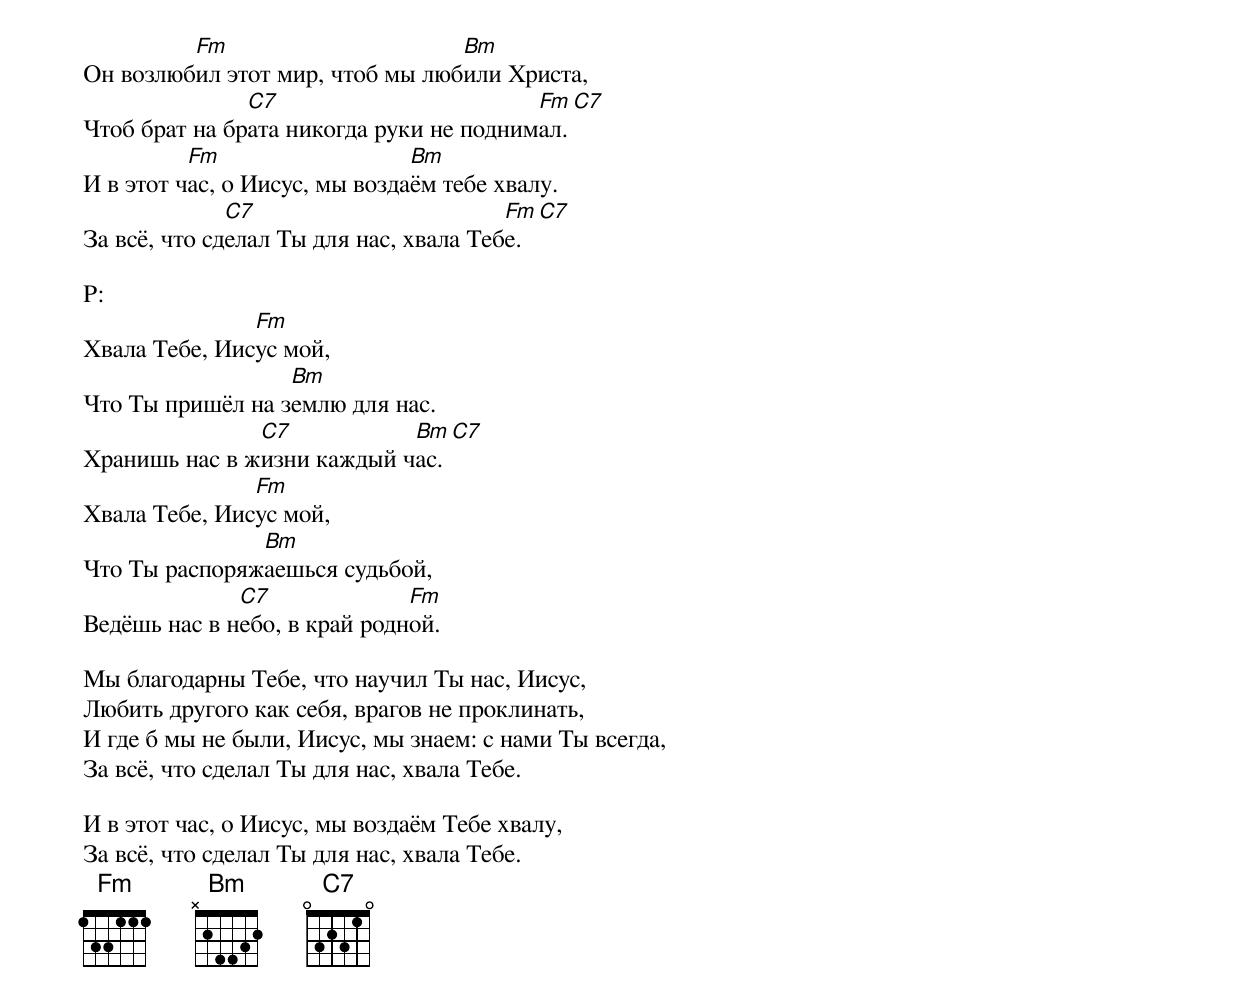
Он возлюб[Fm]ил этот мир, чтоб мы люб[Bm]или Христа,
Чтоб брат на бр[C7]ата никогда руки не подним[Fm]ал.[C7]
И в этот ч[Fm]ас, о Иисус, мы возда[Bm]ём тебе хвалу.
За всё, что сд[C7]елал Ты для нас, хвала Теб[Fm]е.[C7]

P:
Хвала Тебе, Иис[Fm]ус мой,
Что Ты пришёл на з[Bm]емлю для нас.
Хранишь нас в ж[C7]изни каждый ч[Bm]ас.[C7]
Хвала Тебе, Иис[Fm]ус мой,
Что Ты распоряж[Bm]аешься судьбой,
Ведёшь нас в н[C7]ебо, в край родн[Fm]ой.

Мы благодарны Тебе, что научил Ты нас, Иисус,
Любить другого как себя, врагов не проклинать,
И где б мы не были, Иисус, мы знаем: с нами Ты всегда,
За всё, что сделал Ты для нас, хвала Тебе.

И в этот час, о Иисус, мы воздаём Тебе хвалу,
За всё, что сделал Ты для нас, хвала Тебе.
